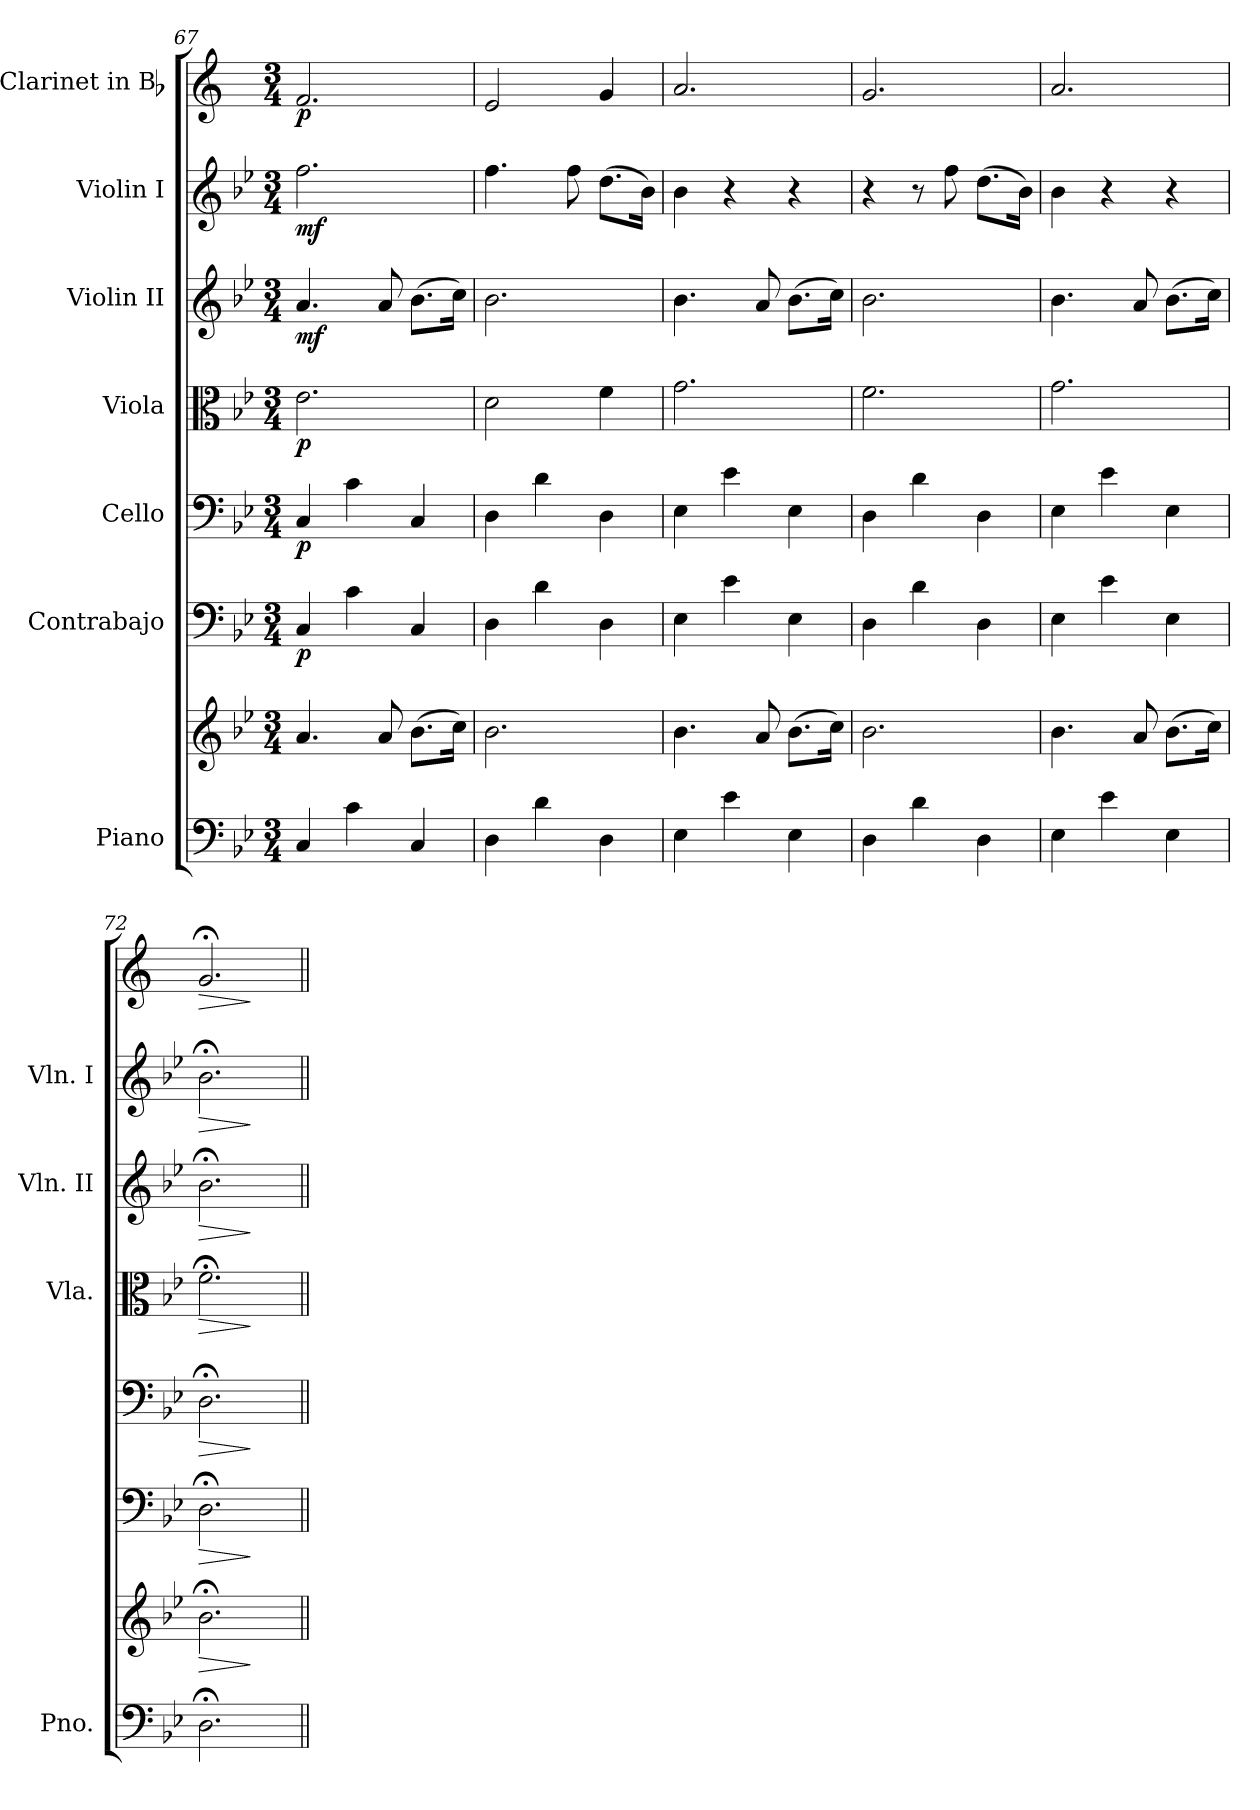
**kern	**kern	**dynam	**kern	**dynam	**kern	**dynam	**kern	**dynam	**kern	**dynam	**kern	**dynam	**kern	**dynam
*part7	*part7	*part7	*part6	*part6	*part5	*part5	*part4	*part4	*part3	*part3	*part2	*part2	*part1	*part1
*staff8	*staff7	*staff7/8	*staff6	*staff6	*staff5	*staff5	*staff4	*staff4	*staff3	*staff3	*staff2	*staff2	*staff1	*staff1
*I"Piano	*	*	*I"Contrabajo	*	*I"Cello	*	*I"Viola	*	*I"Violin II	*	*I"Violin I	*	*I"Clarinet in Bb	*
*I'Pno.	*	*	*	*	*	*	*I'Vla.	*	*I'Vln. II	*	*I'Vln. I	*	*	*
!!LO:PB:g=z
*clefF4	*clefG2	*	*clefF4	*	*clefF4	*	*clefC3	*	*clefG2	*	*clefG2	*	*clefG2	*
*	*	*	*ITrd7c12	*	*	*	*	*	*	*	*	*	*ITrd1c2	*
*k[b-e-]	*k[b-e-]	*	*k[b-e-]	*	*k[b-e-]	*	*k[b-e-]	*	*k[b-e-]	*	*k[b-e-]	*	*k[b-e-]	*
*M3/4	*M3/4	*	*M3/4	*	*M3/4	*	*M3/4	*	*M3/4	*	*M3/4	*	*M3/4	*
=67	=67	=67	=67	=67	=67	=67	=67	=67	=67	=67	=67	=67	=67	=67
!	!	!LO:DY:b=2	!	!	!	!	!	!	!	!	!	!	!	!
!	!	!LO:DY:n=1:b	!	!LO:DY:b	!	!LO:DY:b	!	!LO:DY:b	!	!LO:DY:b	!	!LO:DY:b	!	!LO:DY:b
4C/	4.a/	p mf	4CC/	p	4C/	p	2.e-\	p	4.a/	mf	2.ff\	mf	2.e-/	p
4c\	.	.	4C\	.	4c\	.	.	.	.	.	.	.	.	.
.	8a/	.	.	.	.	.	.	.	8a/	.	.	.	.	.
4C/	(>8.b-\L	.	4CC/	.	4C/	.	.	.	(>8.b-\L	.	.	.	.	.
.	16cc\Jk)	.	.	.	.	.	.	.	16cc\Jk)	.	.	.	.	.
=68	=68	=68	=68	=68	=68	=68	=68	=68	=68	=68	=68	=68	=68	=68
4D\	2.b-\	.	4DD\	.	4D\	.	2d\	.	2.b-\	.	4.ff\	.	2d/	.
4d\	.	.	4D\	.	4d\	.	.	.	.	.	.	.	.	.
.	.	.	.	.	.	.	.	.	.	.	8ff\	.	.	.
4D\	.	.	4DD\	.	4D\	.	4f\	.	.	.	(>8.dd\L	.	4f/	.
.	.	.	.	.	.	.	.	.	.	.	16b-\Jk)	.	.	.
=69	=69	=69	=69	=69	=69	=69	=69	=69	=69	=69	=69	=69	=69	=69
4E-\	4.b-\	.	4EE-\	.	4E-\	.	2.g\	.	4.b-\	.	4b-\	.	2.g/	.
4e-\	.	.	4E-\	.	4e-\	.	.	.	.	.	4r	.	.	.
.	8a/	.	.	.	.	.	.	.	8a/	.	.	.	.	.
4E-\	(>8.b-\L	.	4EE-\	.	4E-\	.	.	.	(>8.b-\L	.	4r	.	.	.
.	16cc\Jk)	.	.	.	.	.	.	.	16cc\Jk)	.	.	.	.	.
=70	=70	=70	=70	=70	=70	=70	=70	=70	=70	=70	=70	=70	=70	=70
4D\	2.b-\	.	4DD\	.	4D\	.	2.f\	.	2.b-\	.	4r	.	2.f/	.
4d\	.	.	4D\	.	4d\	.	.	.	.	.	8r	.	.	.
.	.	.	.	.	.	.	.	.	.	.	8ff\	.	.	.
4D\	.	.	4DD\	.	4D\	.	.	.	.	.	(>8.dd\L	.	.	.
.	.	.	.	.	.	.	.	.	.	.	16b-\Jk)	.	.	.
=71	=71	=71	=71	=71	=71	=71	=71	=71	=71	=71	=71	=71	=71	=71
4E-\	4.b-\	.	4EE-\	.	4E-\	.	2.g\	.	4.b-\	.	4b-\	.	2.g/	.
4e-\	.	.	4E-\	.	4e-\	.	.	.	.	.	4r	.	.	.
.	8a/	.	.	.	.	.	.	.	8a/	.	.	.	.	.
4E-\	(>8.b-\L	.	4EE-\	.	4E-\	.	.	.	(>8.b-\L	.	4r	.	.	.
.	16cc\Jk)	.	.	.	.	.	.	.	16cc\Jk)	.	.	.	.	.
=72	=72	=72	=72	=72	=72	=72	=72	=72	=72	=72	=72	=72	=72	=72
!	!	!LO:HP:b	!	!LO:HP:b	!	!LO:HP:b	!	!LO:HP:b	!	!LO:HP:b	!	!LO:HP:b	!	!LO:HP:b
2.D;<\	2.b-;<\	>	2.DD;<\	>	2.D;<\	>	2.f;<\	>	2.b-;<\	>	2.b-;<\	>	2.f;</	>
.	.	]	.	]	.	]	.	]	.	]	.	]	.	]
=||	=||	=||	=||	=||	=||	=||	=||	=||	=||	=||	=||	=||	=||	=||
*-	*-	*-	*-	*-	*-	*-	*-	*-	*-	*-	*-	*-	*-	*-
